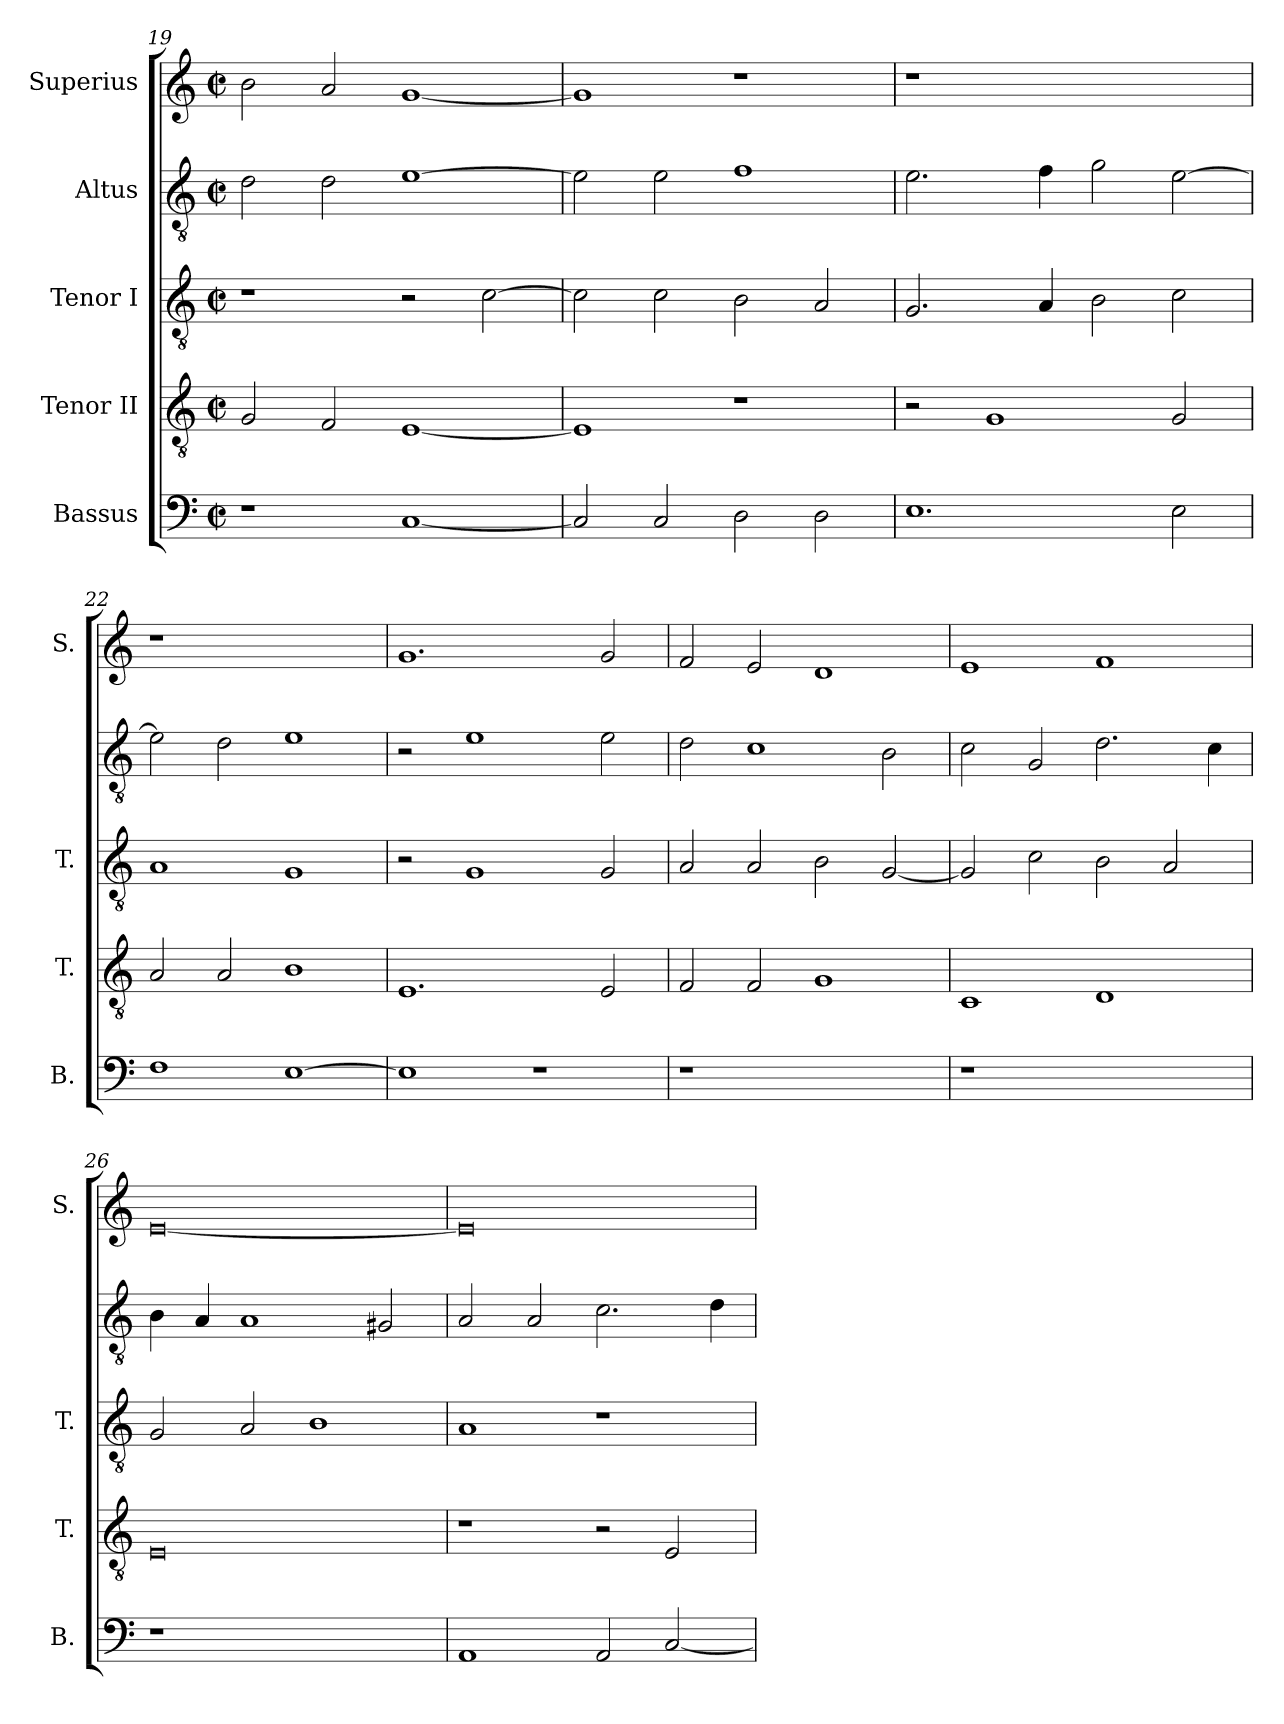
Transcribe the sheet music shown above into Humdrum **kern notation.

**kern	**kern	**kern	**kern	**kern
*part5	*part4	*part3	*part2	*part1
*staff5	*staff4	*staff3	*staff2	*staff1
*I"Bassus	*I"Tenor II	*I"Tenor I	*I"Altus	*I"Superius
*I'B.	*I'T.	*I'T.	*	*I'S.
*clefF4	*clefGv2	*clefGv2	*clefGv2	*clefG2
*	*ITrd7c12	*ITrd7c12	*ITrd7c12	*
*k[]	*k[]	*k[]	*k[]	*k[]
*C:	*C:	*C:	*C:	*C:
*M2/2	*M2/2	*M2/2	*M2/2	*M2/2
*met(c|)	*met(c|)	*met(c|)	*met(c|)	*met(c|)
=19	=19	=19	=19	=19
1r	2GGi/	1r	2Di\	2bi\
.	2FFi/	.	2Di\	2ai/
[<1Ci	[<1EEi	2r	[>1Ei	[<1gi
.	.	[>2Ci\	.	.
=20	=20	=20	=20	=20
2Ci/]	1EEi]	2Ci\]	2Ei\]	1gi]
2Ci/	.	2Ci\	2Ei\	.
2Di\	1r	2BBi\	1Fi	1r
2Di\	.	2AAi/	.	.
=21	=21	=21	=21	=21
!	!	!	!	!LO:N:vis=1
1.Ei	2r	2.GGi/	2.Ei\	1r
.	1GGi	.	.	.
.	.	4AAi/	4Fi\	.
.	.	2BBi\	2Gi\	1ryy
2Ei\	2GGi/	2Ci\	[>2Ei\	.
!!LO:PB:g=z
=22	=22	=22	=22	=22
!	!	!	!	!LO:N:vis=1
1Fi	2AAi/	1AAi	2Ei\]	1r
.	2AAi/	.	2Di\	.
[>1Ei	1BBi	1GGi	1Ei	1ryy
=23	=23	=23	=23	=23
1Ei]	1.EEi	2r	2r	1.gi
.	.	1GGi	1Ei	.
1r	.	.	.	.
.	2EEi/	2GGi/	2Ei\	2gi/
=24	=24	=24	=24	=24
!LO:N:vis=1	!	!	!	!
1r	2FFi/	2AAi/	2Di\	2fi/
.	2FFi/	2AAi/	1Ci	2ei/
1ryy	1GGi	2BBi\	.	1di
.	.	[<2GGi/	2BBi\	.
=25	=25	=25	=25	=25
!LO:N:vis=1	!	!	!	!
1r	1CCi	2GGi/]	2Ci\	1ei
.	.	2Ci\	2GGi/	.
1ryy	1DDi	2BBi\	2.Di\	1fi
.	.	2AAi/	.	.
.	.	.	4Ci\	.
=26	=26	=26	=26	=26
!LO:N:vis=1	!	!	!	!
1r	0EEi	2GGi/	4BBi\	[<0ei
.	.	.	4AAi/	.
.	.	2AAi/	1AAi	.
1ryy	.	1BBi	.	.
.	.	.	2GG#Xi/	.
!!LO:LB:g=z
=27	=27	=27	=27	=27
1AAi	1r	1AAi	2AAi/	0ei]
.	.	.	2AAi/	.
2AAi/	2r	1r	2.Ci\	.
[<2Ci/	2EEi/	.	.	.
.	.	.	4Di\	.
=	=	=	=	=
*-	*-	*-	*-	*-
